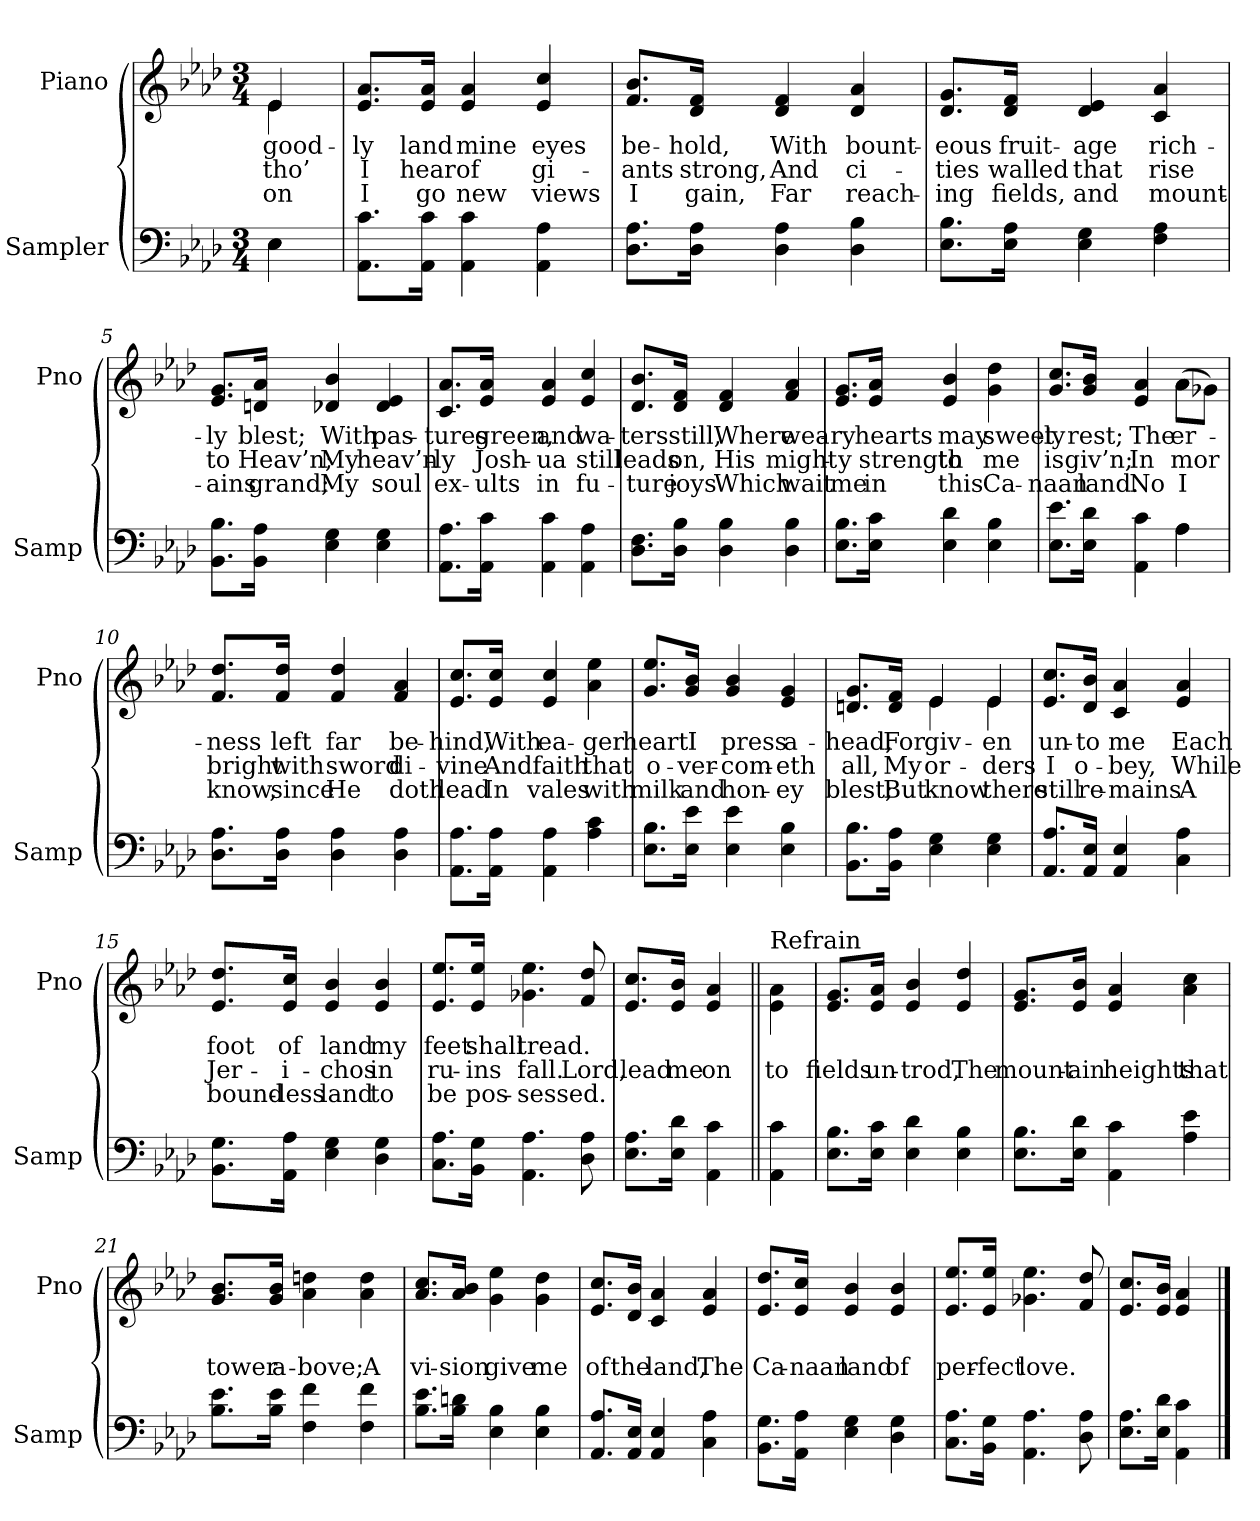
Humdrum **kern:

**kern	**kern	**text	**text	**text
*part2	*part1	*part1	*part1	*part1
*staff2	*staff1	*staff1	*staff1	*staff1
*I"Sampler	*I"Piano	*	*	*
*I'Samp	*I'Pno	*	*	*
*clefF4	*clefG2	*	*	*
*k[b-e-a-d-]	*k[b-e-a-d-]	*	*	*
*A-:	*A-:	*	*	*
*M3/4	*M3/4	*	*	*
=1	=1	=1	=1	=1
*^	*^	*	*	*
4E-\	4E-	4e-/	4e-	good-	tho’	on
*v	*v	*	*	*	*	*
*	*v	*v	*	*	*
=2	=2	=2	=2	=2
8.AA-\ 8.c\L	8.e-/ 8.a-/L	-ly	I	I
16AA-\ 16c\Jk	16e-/ 16a-/Jk	land	hear	go
4AA- 4c	4e- 4a-	mine	of	new
4AA- 4A-	4e- 4cc	eyes	gi-	views
=3	=3	=3	=3	=3
8.D-\ 8.A-\L	8.f/ 8.b-/L	be-	-ants	I
16D-\ 16A-\Jk	16d-/ 16f/Jk	-hold,	strong,	gain,
4D- 4A-	4d- 4f	With	And	Far
4D- 4B-	4d- 4a-	bount-	ci-	reach-
=4	=4	=4	=4	=4
8.E-\ 8.B-\L	8.d-/ 8.g/L	-eous	-ties	-ing
16E-\ 16A-\Jk	16d-/ 16f/Jk	fruit-	walled	fields,
4E- 4G	4d- 4e-	-age	that	and
4F 4A-	4c 4a-	rich-	rise	mount-
=5	=5	=5	=5	=5
8.BB-\ 8.B-\L	8.e-/ 8.g/L	-ly	to	-ains
16BB-\ 16A-\Jk	16dn/ 16a-/Jk	blest;	Heav’n;	grand;
4E- 4G	4d-X 4b-	With	My	My
4E- 4G	4d- 4e-	pas-	heav’n-	soul
=6	=6	=6	=6	=6
8.AA-\ 8.A-\L	8.c/ 8.a-/L	-tures	-ly	ex-
16AA-\ 16c\Jk	16e-/ 16a-/Jk	green,	Josh-	-ults
4AA- 4c	4e- 4a-	and	-ua	in
4AA- 4A-	4e- 4cc	wa-	still	fu-
=7	=7	=7	=7	=7
8.D-\ 8.F\L	8.d-/ 8.b-/L	-ters	leads	-ture
16D-\ 16B-\Jk	16d-/ 16f/Jk	still,	on,	joys
4D- 4B-	4d- 4f	Where	His	Which
4D- 4B-	4f 4a-	wea-	might-	wait
=8	=8	=8	=8	=8
8.E-\ 8.B-\L	8.e-/ 8.g/L	-ry	-y	me
16E-\ 16c\Jk	16e-/ 16a-/Jk	hearts	strength	in
4E- 4d-	4e- 4b-	may	to	this
4E- 4B-	4g 4dd-	sweet-	me	Ca-
=9	=9	=9	=9	=9
*^	*^	*	*	*
8.E-\ 8.e-\L	2ryy	8.g/ 8.cc/L	2ryy	-ly	is	-naan
16E-\ 16d-\Jk	.	16g/ 16b-/Jk	.	rest;	giv’n;	land.
4AA- 4c	.	4e- 4a-	.	The	In	No
4A-\	4A-	(8a-\L	4a-	-er-	-mor	I
.	.	8g-X\J)	.	.	.	.
*v	*v	*	*	*	*	*
*	*v	*v	*	*	*
=10	=10	=10	=10	=10
8.D-\ 8.A-\L	8.f/ 8.dd-/L	-ness	bright	know,
16D-\ 16A-\Jk	16f/ 16dd-/Jk	left	with	since
4D- 4A-	4f 4dd-	far	sword	He
4D- 4A-	4f 4a-	be-	di-	doth
=11	=11	=11	=11	=11
8.AA-\ 8.A-\L	8.e-/ 8.cc/L	-hind,	-vine	lead
16AA-\ 16A-\Jk	16e-/ 16cc/Jk	With	And	In
4AA- 4A-	4e- 4cc	ea-	faith	vales
4A- 4c	4a- 4ee-	-ger	that	with
=12	=12	=12	=12	=12
8.E-\ 8.B-\L	8.g/ 8.ee-/L	heart	o-	milk
16E-\ 16e-\Jk	16g/ 16b-/Jk	I	-ver-	and
4E- 4e-	4g 4b-	press	-com-	hon-
4E- 4B-	4e- 4g	a-	-eth	-ey
=13	=13	=13	=13	=13
*	*^	*	*	*
8.BB-\ 8.B-\L	8.dn/ 8.g/L	4ryy	-head,	all,	blest;
16BB-\ 16A-\Jk	16d/ 16f/Jk	.	For	My	But
4E- 4G	4e-/	4e-	giv-	or-	know
4E- 4G	4e-/	4e-	-en	-ders	there
*	*v	*v	*	*	*
=14	=14	=14	=14	=14
8.AA-/ 8.A-/L	8.e-/ 8.cc/L	un-	I	still
16AA-/ 16E-/Jk	16d-/ 16b-/Jk	-to	o-	re-
4AA- 4E-	4c 4a-	me	-bey,	-mains
4C 4A-	4e- 4a-	Each	While	A
=15	=15	=15	=15	=15
8.BB-\ 8.G\L	8.e-/ 8.dd-/L	foot	Jer-	bound-
16AA-\ 16A-\Jk	16e-/ 16cc/Jk	of	-i-	-less
4E- 4G	4e- 4b-	land	-chos	land
4D- 4G	4e- 4b-	my	in	to
=16	=16	=16	=16	=16
8.C\ 8.A-\L	8.e-/ 8.ee-/L	feet	ru-	be
16BB-\ 16G\Jk	16e-/ 16ee-/Jk	shall	-ins	pos-
4.AA- 4.A-	4.g-X 4.ee-	tread.	fall.	-sessed.
8D- 8A-	8f 8dd-	.	Lord,	.
=17	=17	=17	=17	=17
8.E-\ 8.A-\L	8.e-/ 8.cc/L	.	lead	.
16E-\ 16d-\Jk	16e-/ 16b-/Jk	.	me	.
4AA- 4c	4e- 4a-	.	on	.
=18||	=18||	=18||	=18||	=18||
!	!LO:TX:t=Refrain	!	!	!
4AA- 4c	4e-\ 4a-\	.	to	.
=19	=19	=19	=19	=19
8.E-\ 8.B-\L	8.e-/ 8.g/L	.	fields	.
16E-\ 16c\Jk	16e-/ 16a-/Jk	.	un-	.
4E- 4d-	4e- 4b-	.	-trod,	.
4E- 4B-	4e- 4dd-	.	The	.
=20	=20	=20	=20	=20
8.E-\ 8.B-\L	8.e-/ 8.g/L	.	mount-	.
16E-\ 16d-\Jk	16e-/ 16b-/Jk	.	-ain	.
4AA- 4c	4e- 4a-	.	heights	.
4A- 4e-	4a- 4cc	.	that	.
=21	=21	=21	=21	=21
8.B-\ 8.e-\L	8.g/ 8.b-/L	.	tower	.
16B-\ 16e-\Jk	16g/ 16b-/Jk	.	a-	.
4F 4f	4a- 4ddn	.	-bove;	.
4F 4f	4a- 4dd	.	A	.
=22	=22	=22	=22	=22
8.B-\ 8.e-\L	8.a-/ 8.cc/L	.	vi-	.
16B-\ 16dn\Jk	16a-/ 16b-/Jk	.	-sion	.
4E- 4B-	4g 4ee-	.	give	.
4E- 4B-	4g 4dd-	.	me	.
=23	=23	=23	=23	=23
8.AA-/ 8.A-/L	8.e-/ 8.cc/L	.	of	.
16AA-/ 16E-/Jk	16d-/ 16b-/Jk	.	the	.
4AA- 4E-	4c 4a-	.	land,	.
4C 4A-	4e- 4a-	.	The	.
=24	=24	=24	=24	=24
8.BB-\ 8.G\L	8.e-/ 8.dd-/L	.	Ca-	.
16AA-\ 16A-\Jk	16e-/ 16cc/Jk	.	-naan	.
4E- 4G	4e- 4b-	.	land	.
4D- 4G	4e- 4b-	.	of	.
=25	=25	=25	=25	=25
8.C\ 8.A-\L	8.e-/ 8.ee-/L	.	per-	.
16BB-\ 16G\Jk	16e-/ 16ee-/Jk	.	-fect	.
4.AA- 4.A-	4.g-X 4.ee-	.	love.	.
8D- 8A-	8f 8dd-	.	.	.
=26	=26	=26	=26	=26
8.E-\ 8.A-\L	8.e-/ 8.cc/L	.	.	.
16E-\ 16d-\Jk	16e-/ 16b-/Jk	.	.	.
4AA- 4c	4e- 4a-	.	.	.
==	==	==	==	==
*-	*-	*-	*-	*-
